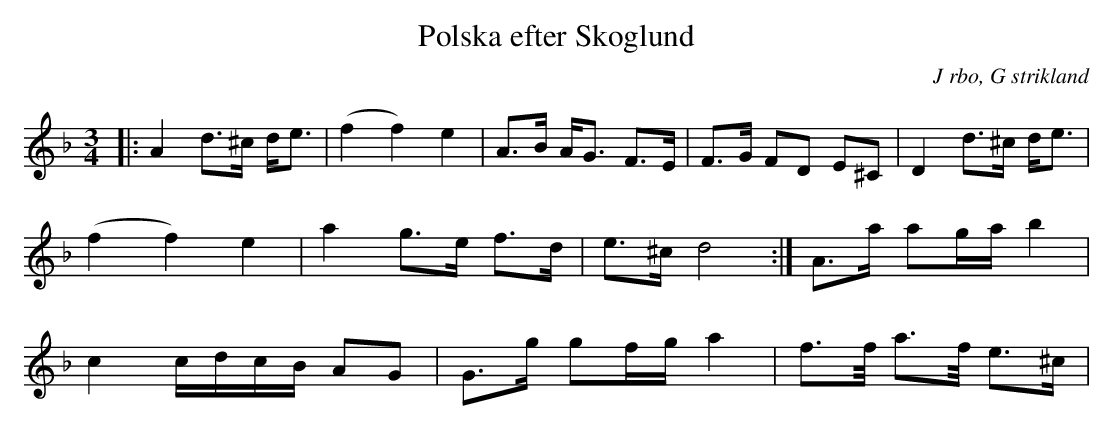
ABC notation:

X:1
T: Polska efter Skoglund
O: J rbo, G strikland
M: 3/4
L: 1/16
K: Dm
|:A4 d2>^c2 d2<e2 |(f4f4) e4| A2>B2 A2<G2 F2>E2|F2>G2 F2D2 E2^C2|D4 d2>^c2 d2<e2 |(f4f4) e4|a4 g2>e2 f2>d2|e2>^c2 d8:|A2>a2 a2ga b4|c4 cdcB A2G2|G2>g2 g2fg  a4|f2>f a2>f e2>^c2|
